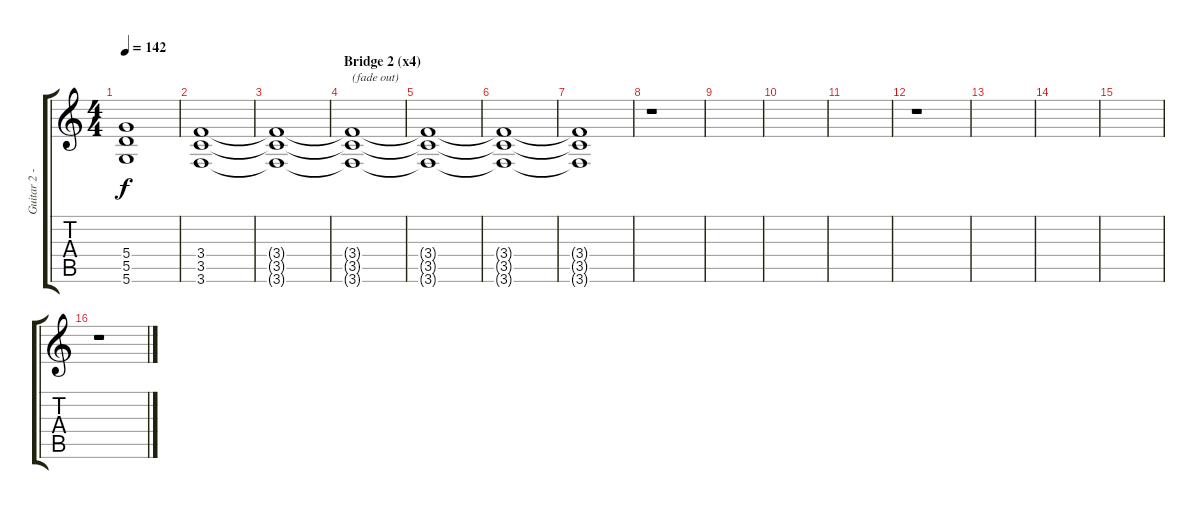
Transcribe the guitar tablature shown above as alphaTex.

\track ("Guitar 2 - Drop D, center" "Guitar 2 -") {instrument overdrivenguitar}
\staff {score tabs}
\tuning (E4 B3 G3 D3 A2 D2) {hide}
\ts (4 4)
\tempo 142
\clef g2
\ks c
(5.4 5.5 5.6).1{dy f} |
(3.4 3.5 3.6).1 |
(3.4{t} 3.5{t} 3.6{t}).1 |
\section ("" "Bridge 2 (x4)")
(3.4{t} 3.5{t} 3.6{t}).1{txt "(fade out)" volume 0} |
(3.4{t} 3.5{t} 3.6{t}).1 |
(3.4{t} 3.5{t} 3.6{t}).1 |
(3.4{t} 3.5{t} 3.6{t}).1 |
r.1 |
|
|
|
r.1 |
|
|
|
r.1
